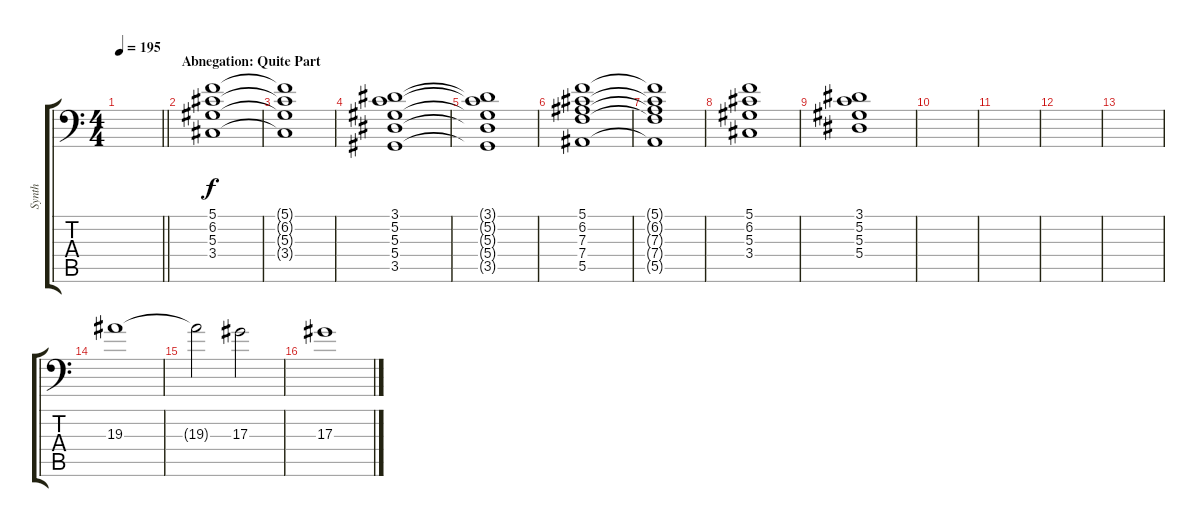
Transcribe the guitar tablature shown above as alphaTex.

\track ("Synth" "Synth") {instrument pad7halo}
\staff {score tabs}
\tuning (C4 G3 Eb3 Bb2 F2 Bb1) {hide}
\ts (4 4)
\tempo 195
\clef f4
\barLineRight lightlight
\ks c
|
\section ("" "Abnegation: Quite Part")
(5.1 6.2 5.3 3.4).1{instrument pad7halo} |
(5.1{t} 6.2{t} 5.3{t} 3.4{t}).1 |
(3.1 5.2 5.3 5.4 3.5).1 |
(3.1{t} 5.2{t} 5.3{t} 5.4{t} 3.5{t}).1 |
(5.1 6.2 7.3 7.4 5.5).1 |
(5.1{t} 6.2{t} 7.3{t} 7.4{t} 5.5{t}).1 |
(5.1 6.2 5.3 3.4).1 |
(3.1 5.2 5.3 5.4).1 |
|
|
|
|
19.3.1{instrument distortionguitar} |
19.3{t}.2 17.3.2 |
17.3.1
